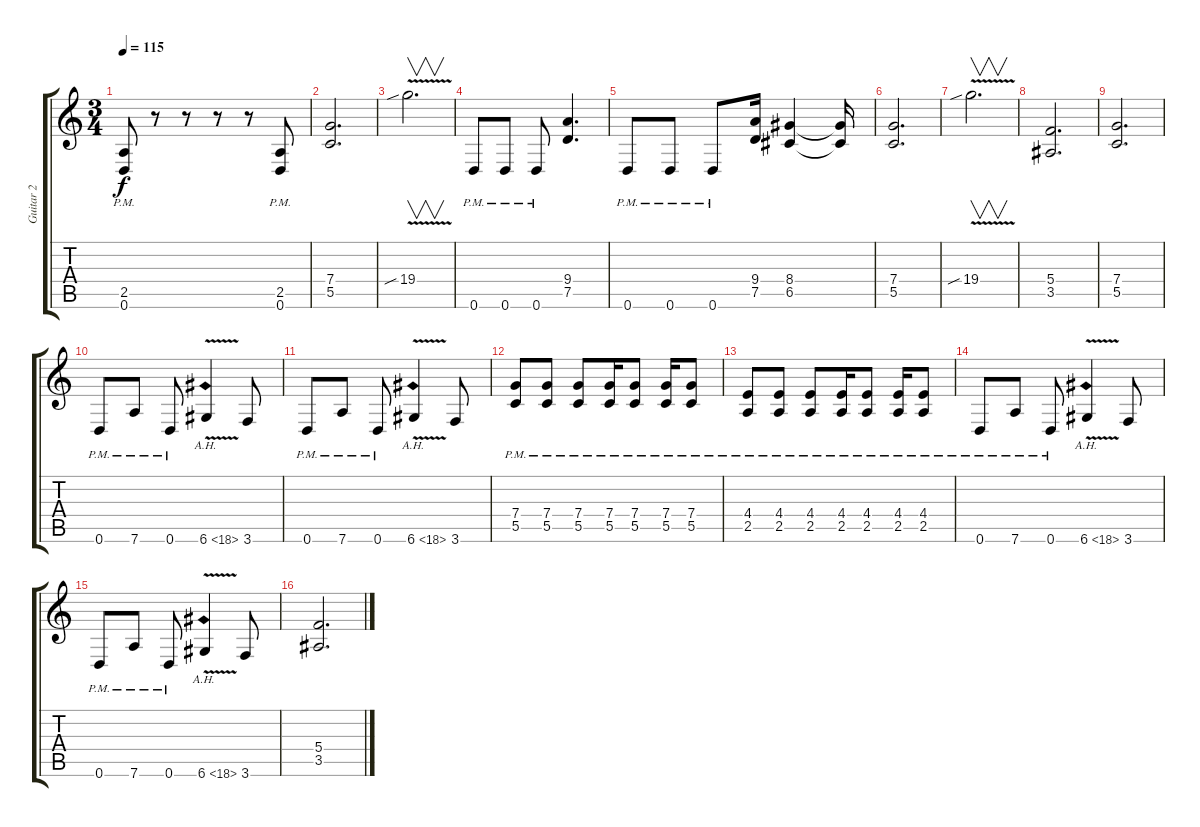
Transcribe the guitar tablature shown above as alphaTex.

\track ("Guitar 2" "Guitar 2") {instrument distortionguitar}
\staff {score tabs}
\tuning (D4 A3 F3 C3 G2 D2) {hide}
\ts (3 4)
\tempo 115
\clef g2
\ks c
(2.5{pm} 0.6{pm}).8{dy f} r.8 r.8 r.8 r.8 (2.5{pm} 0.6{pm}).8 |
(7.4 5.5).2{d} |
19.4{v sib}.2{v d} |
0.6{pm}.8 0.6{pm}.8 0.6{pm}.8 (9.4 7.5).4{d} |
0.6{pm}.8 0.6{pm}.8 0.6{pm}.8 (9.4 7.5).16 (8.4 6.5).4 (8.4{t} 6.5{t}).16 |
(7.4 5.5).2{d} |
19.4{v sib}.2{v d} |
(5.4 3.5).2{d} |
(7.4 5.5).2{d} |
0.6{pm}.8 7.6{pm}.8 0.6{pm}.8 6.6{ah 12 v}.4 3.6.8 |
0.6{pm}.8 7.6{pm}.8 0.6{pm}.8 6.6{ah 12 v}.4 3.6.8 |
(7.4{pm} 5.5{pm}).8 (7.4{pm} 5.5{pm}).8 (7.4{pm} 5.5{pm}).8 (7.4{pm} 5.5{pm}).16 (7.4{pm} 5.5{pm}).8 (7.4{pm} 5.5{pm}).16 (7.4{pm} 5.5{pm}).8 |
(4.4{pm} 2.5{pm}).8 (4.4{pm} 2.5{pm}).8 (4.4{pm} 2.5{pm}).8 (4.4{pm} 2.5{pm}).16 (4.4{pm} 2.5{pm}).8 (4.4{pm} 2.5{pm}).16 (4.4{pm} 2.5{pm}).8 |
0.6{pm}.8 7.6{pm}.8 0.6{pm}.8 6.6{ah 12 v}.4 3.6.8 |
0.6{pm}.8 7.6{pm}.8 0.6{pm}.8 6.6{ah 12 v}.4 3.6.8 |
(5.4 3.5).2{d}
